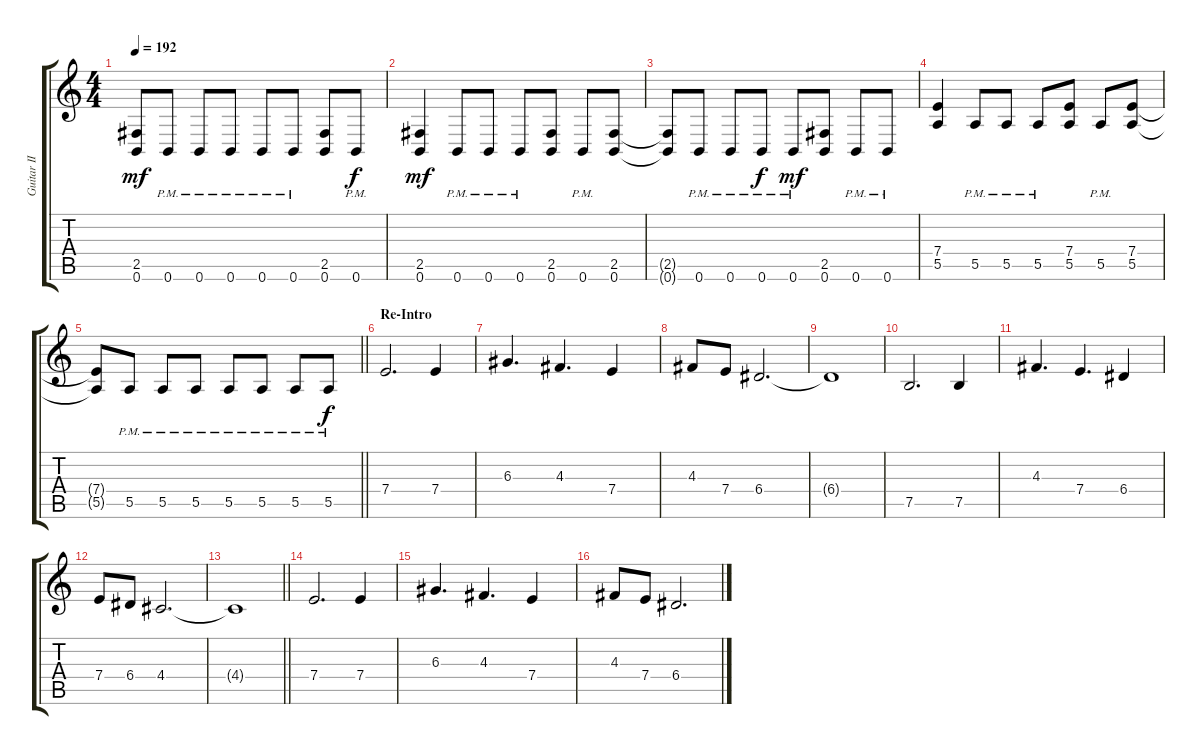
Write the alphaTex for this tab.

\track ("Guitar II" "Guitar II") {instrument distortionguitar}
\staff {score tabs}
\tuning (B3 Gb3 D3 A2 E2 B1) {hide}
\ts (4 4)
\tempo 192
\clef g2
\ks c
(2.5{t} 0.6{t}).8{dy mf} 0.6{pm}.8 0.6{pm}.8 0.6{pm}.8 0.6{pm}.8 0.6{pm}.8 (2.5 0.6).8 0.6{pm}.8{dy f} |
(2.5 0.6).4{dy mf} 0.6{pm}.8 0.6{pm}.8 0.6{pm}.8 (2.5 0.6).8 0.6{pm}.8 (2.5 0.6).8 |
(2.5{t} 0.6{t}).8 0.6{pm}.8 0.6{pm}.8 0.6{pm}.8{dy f} 0.6{pm}.8{dy mf} (2.5 0.6).8 0.6{pm}.8 0.6{pm}.8 |
(7.4 5.5).4 5.5{pm}.8 5.5{pm}.8 5.5{pm}.8 (7.4 5.5).8 5.5{pm}.8 (7.4 5.5).8 |
\barLineRight lightlight
(7.4{t} 5.5{t}).8 5.5{pm}.8 5.5{pm}.8 5.5{pm}.8 5.5{pm}.8 5.5{pm}.8 5.5{pm}.8 5.5{pm}.8{dy f} |
\section ("" "Re-Intro")
7.4.2{d volume 14} 7.4.4 |
6.3.4{d} 4.3.4{d} 7.4.4 |
4.3.8 7.4.8 6.4.2{d} |
6.4{t}.1 |
7.5.2{d} 7.5.4 |
4.3.4{d} 7.4.4{d} 6.4.4 |
7.4.8 6.4.8 4.4.2{d} |
\barLineRight lightlight
4.4{t}.1 |
\section ("" "")
7.4.2{d} 7.4.4 |
6.3.4{d} 4.3.4{d} 7.4.4 |
4.3.8 7.4.8 6.4.2{d}
